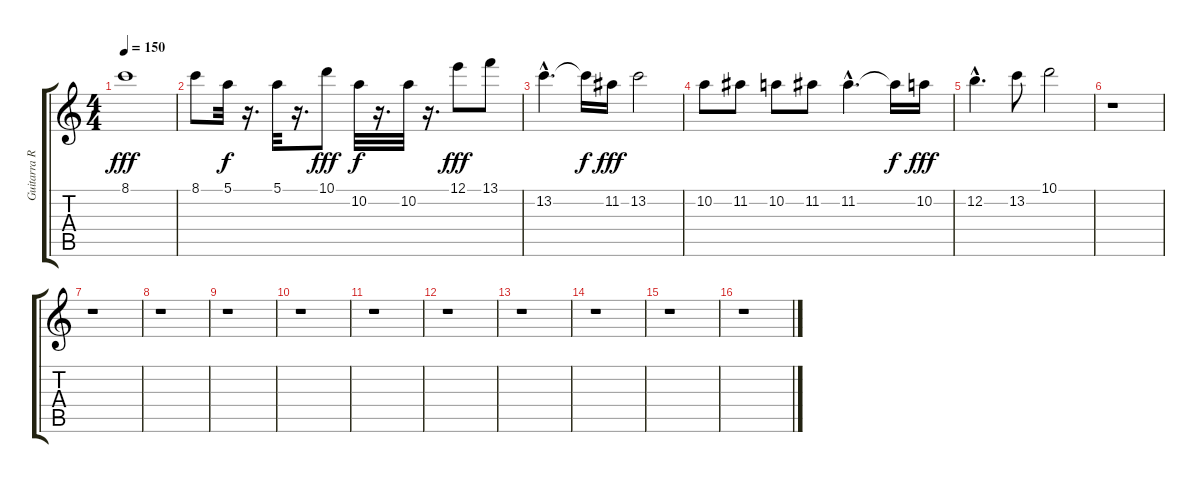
\track ("Guitarra Ritmica (complemento)" "Guitarra R") {instrument distortionguitar}
\staff {score tabs}
\tuning (E4 B3 G3 D3 A2 E2) {hide}
\ts (4 4)
\tempo 150
\clef g2
\ks c
8.1.1{dy fff} |
8.1.8 5.1.32{dy f} r.16{d} 5.1.32 r.16{d} 10.1.8{dy fff} 10.2.32{dy f} r.16{d} 10.2.32 r.16{d} 12.1.8{dy fff} 13.1.8 |
13.2{hac}.4{d} 13.2{t}.16{dy f} 11.2.16{dy fff} 13.2.2 |
10.2.8 11.2.8 10.2.8 11.2.8 11.2{hac}.4{d} 11.2{t}.16{dy f} 10.2.16{dy fff} |
12.2{hac}.4{d} 13.2.8 10.1.2 |
r.1 |
r.1 |
r.1 |
r.1 |
r.1 |
r.1 |
r.1 |
r.1 |
r.1 |
r.1 |
r.1
